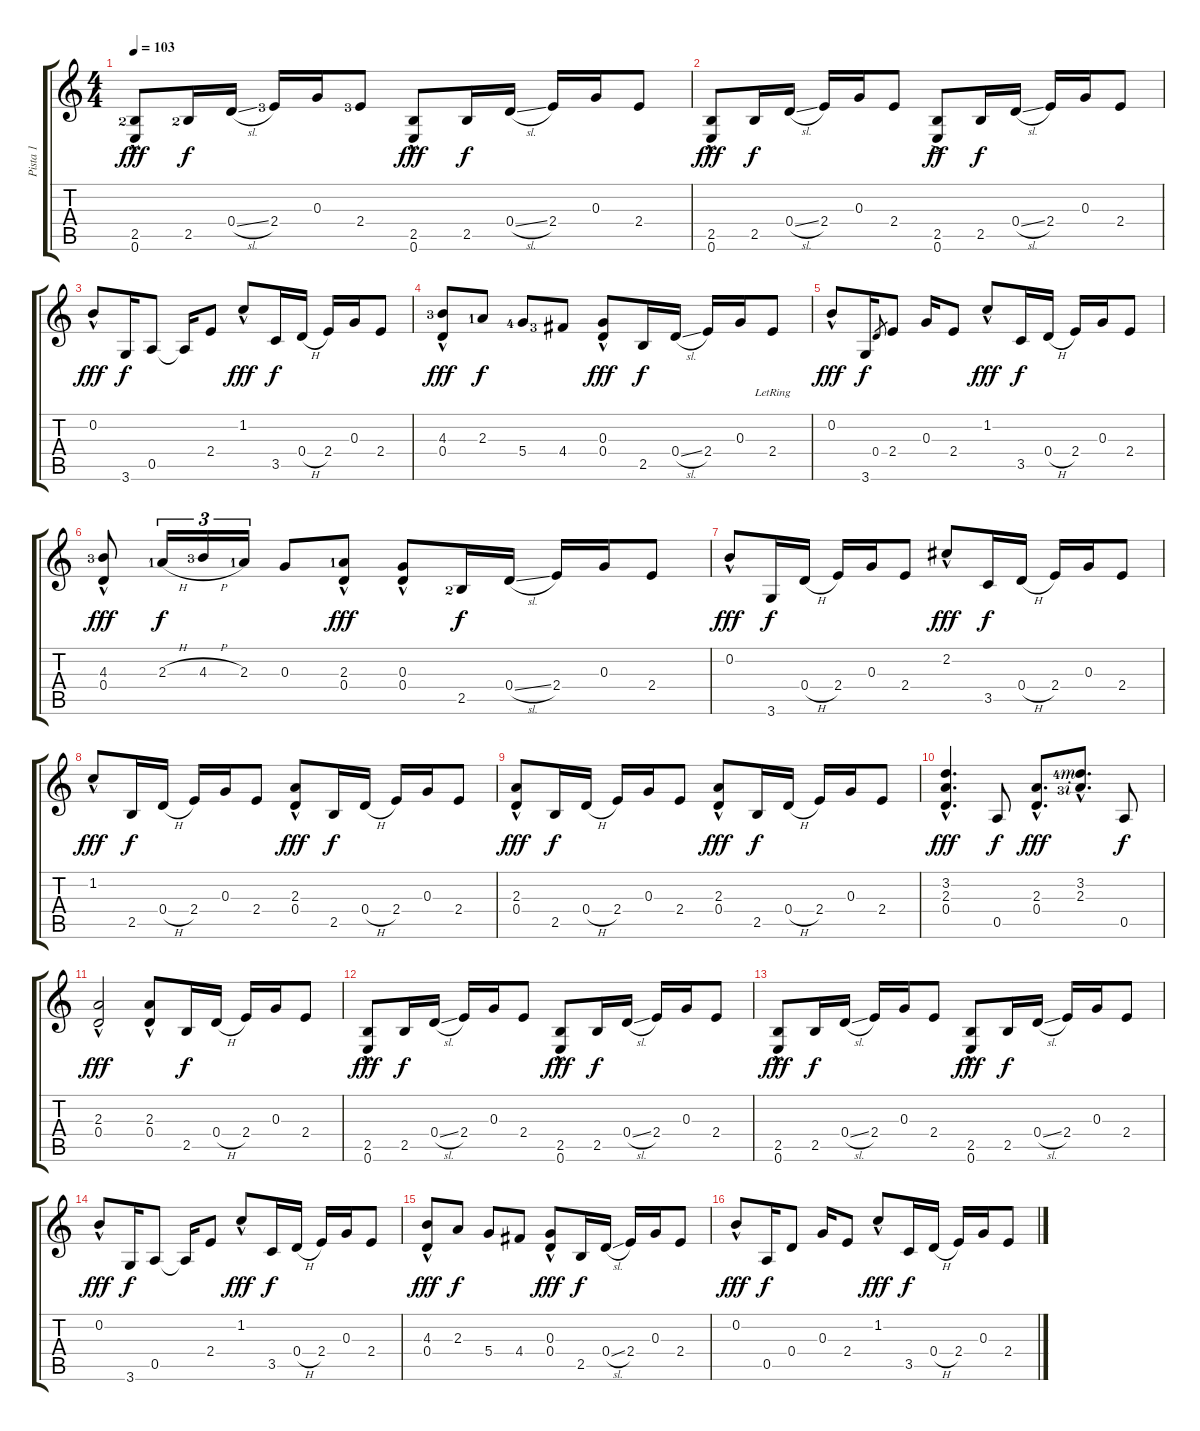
\track ("Pista 1" "Pista 1") {instrument acousticguitarsteel}
\staff {score tabs}
\tuning (E4 B3 G3 D3 A2 E2) {hide}
\ts (4 4)
\tempo 103
\clef g2
\ks c
(2.5{hac lf 3} 0.6{hac}).8{dy fff instrument acousticguitarsteel} 2.5{lf 3}.16{dy f} 0.4{sl}.16 2.4{lf 4}.16 0.3.16 2.4{lf 4}.8 (2.5{hac} 0.6{hac}).8{dy fff} 2.5.16{dy f} 0.4{sl}.16 2.4.16 0.3.16 2.4.8 |
(2.5{hac} 0.6{hac}).8{dy fff} 2.5.16{dy f} 0.4{sl}.16 2.4.16 0.3.16 2.4.8 (2.5 0.6{ac}).8{dy ff} 2.5.16{dy f} 0.4{sl}.16 2.4.16 0.3.16 2.4.8 |
0.2{hac}.8{dy fff} 3.6.16{dy f} 0.5.8 0.5{t}.16 2.4.8 1.2{hac}.8{dy fff} 3.5.16{dy f} 0.4{h}.16 2.4.16 0.3.16 2.4.8 |
(4.3{hac lf 4} 0.4).8{dy fff} 2.3{lf 2}.8{dy f} 5.4{lf 5}.8 4.4{lf 4}.8 (0.3{hac} 0.4{hac}).8{dy fff} 2.5.16{dy f} 0.4{sl}.16 2.4.16 0.3.16 2.4{lr}.8 |
0.2{hac}.8{dy fff} 3.6.16{dy f} 0.4.8{gr} 2.4.8 0.3.16 2.4.8 1.2{hac}.8{dy fff} 3.5.16{dy f} 0.4{h}.16 2.4.16 0.3.16 2.4.8 |
(4.3{hac lf 4} 0.4{hac}).8{dy fff} 2.3{h lf 2}.16{tu (3 2) dy f} 4.3{h lf 4}.16{tu (3 2)} 2.3{lf 2}.16{tu (3 2)} 0.3.8 (2.3{hac lf 2} 0.4{hac}).8{dy fff} (0.3{hac} 0.4{hac}).8 2.5{lf 3}.16{dy f} 0.4{sl}.16 2.4.16 0.3.16 2.4.8 |
0.2{hac}.8{dy fff} 3.6.16{dy f} 0.4{h}.16 2.4.16 0.3.16 2.4.8 2.2{hac}.8{dy fff} 3.5.16{dy f} 0.4{h}.16 2.4.16 0.3.16 2.4.8 |
1.2{hac}.8{dy fff} 2.5.16{dy f} 0.4{h}.16 2.4.16 0.3.16 2.4.8 (2.3{hac} 0.4{hac}).8{dy fff} 2.5.16{dy f} 0.4{h}.16 2.4.16 0.3.16 2.4.8 |
(2.3{hac} 0.4{hac}).8{dy fff} 2.5.16{dy f} 0.4{h}.16 2.4.16 0.3.16 2.4.8 (2.3{hac} 0.4{hac}).8{dy fff} 2.5.16{dy f} 0.4{h}.16 2.4.16 0.3.16 2.4.8 |
(3.2{hac} 2.3{hac} 0.4{hac}).4{d dy fff} 0.5.8{dy f} (2.3{hac} 0.4{hac}).8{d dy fff} (3.2{hac lf 5 rf 3} 2.3{hac lf 4 rf 2}).8{d} 0.5.8{dy f} |
(2.3{hac} 0.4{hac}).2{dy fff} (2.3 0.4{hac}).8 2.5.16{dy f} 0.4{h}.16 2.4.16 0.3.16 2.4.8 |
(2.5{hac} 0.6{hac}).8{dy fff} 2.5.16{dy f} 0.4{sl}.16 2.4.16 0.3.16 2.4.8 (2.5{hac} 0.6{hac}).8{dy fff} 2.5.16{dy f} 0.4{sl}.16 2.4.16 0.3.16 2.4.8 |
(2.5{hac} 0.6{hac}).8{dy fff} 2.5.16{dy f} 0.4{sl}.16 2.4.16 0.3.16 2.4.8 (2.5{hac} 0.6{hac}).8{dy fff} 2.5.16{dy f} 0.4{sl}.16 2.4.16 0.3.16 2.4.8 |
0.2{hac}.8{dy fff} 3.6.16{dy f} 0.5.8 0.5{t}.16 2.4.8 1.2{hac}.8{dy fff} 3.5.16{dy f} 0.4{h}.16 2.4.16 0.3.16 2.4.8 |
(4.3{hac} 0.4{hac}).8{dy fff} 2.3.8{dy f} 5.4.8 4.4.8 (0.3{hac} 0.4{hac}).8{dy fff} 2.5.16{dy f} 0.4{sl}.16 2.4.16 0.3.16 2.4.8 |
0.2{hac}.8{dy fff} 0.5.16{dy f} 0.4.8 0.3.16 2.4.8 1.2{hac}.8{dy fff} 3.5.16{dy f} 0.4{h}.16 2.4.16 0.3.16 2.4.8
